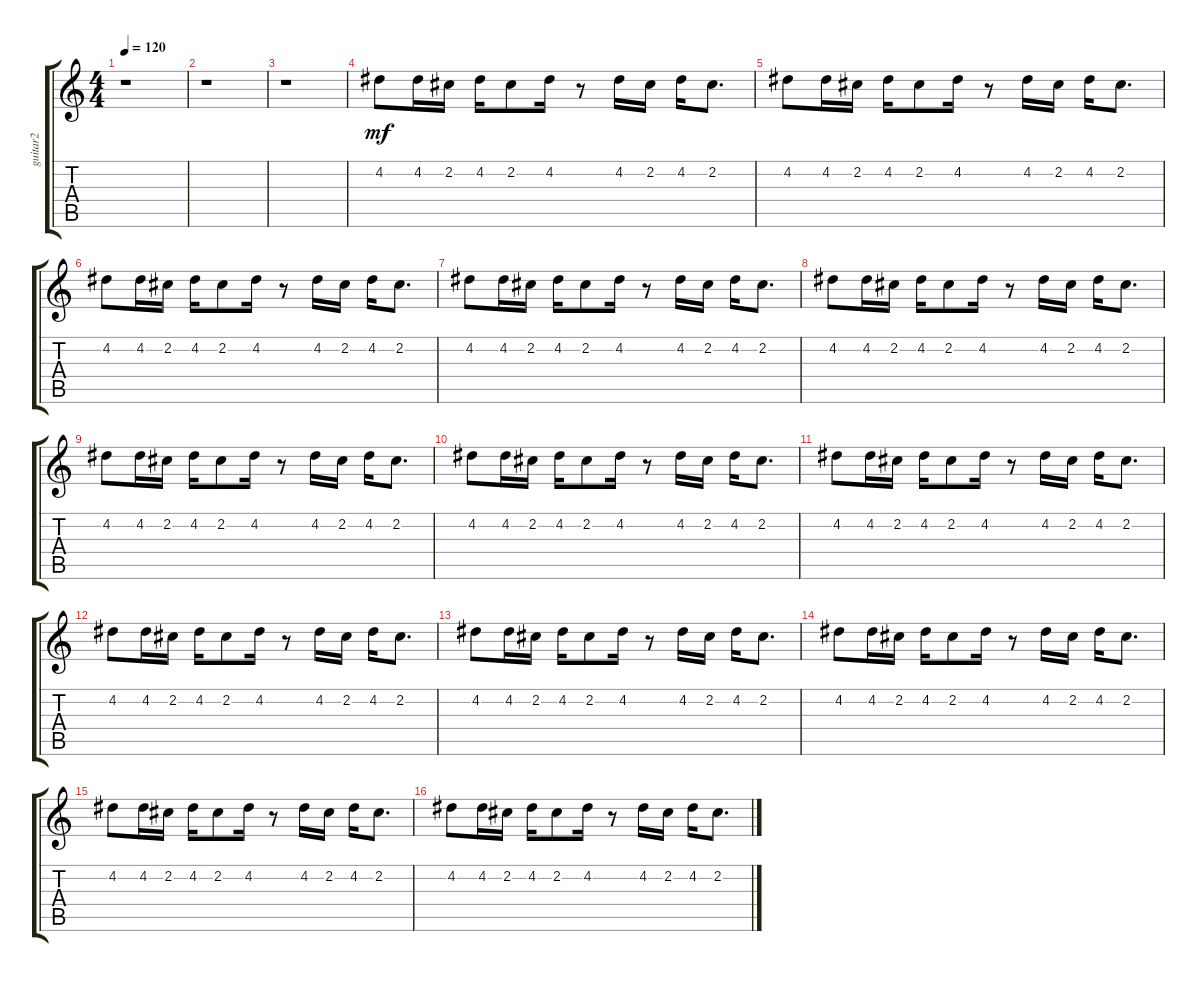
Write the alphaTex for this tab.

\track ("guitar2" "guitar2") {instrument acousticguitarnylon}
\staff {score tabs}
\tuning (E4 B3 G3 D3 A2 E2) {hide}
\ts (4 4)
\tempo 120
\clef g2
\ks c
r.1{dy mf} |
r.1 |
r.1 |
4.2.8 4.2.16 2.2.16 4.2.16 2.2.8 4.2.16 r.8 4.2.16 2.2.16 4.2.16 2.2.8{d} |
4.2.8 4.2.16 2.2.16 4.2.16 2.2.8 4.2.16 r.8 4.2.16 2.2.16 4.2.16 2.2.8{d} |
4.2.8 4.2.16 2.2.16 4.2.16 2.2.8 4.2.16 r.8 4.2.16 2.2.16 4.2.16 2.2.8{d} |
4.2.8 4.2.16 2.2.16 4.2.16 2.2.8 4.2.16 r.8 4.2.16 2.2.16 4.2.16 2.2.8{d} |
4.2.8 4.2.16 2.2.16 4.2.16 2.2.8 4.2.16 r.8 4.2.16 2.2.16 4.2.16 2.2.8{d} |
4.2.8 4.2.16 2.2.16 4.2.16 2.2.8 4.2.16 r.8 4.2.16 2.2.16 4.2.16 2.2.8{d} |
4.2.8 4.2.16 2.2.16 4.2.16 2.2.8 4.2.16 r.8 4.2.16 2.2.16 4.2.16 2.2.8{d} |
4.2.8 4.2.16 2.2.16 4.2.16 2.2.8 4.2.16 r.8 4.2.16 2.2.16 4.2.16 2.2.8{d} |
4.2.8 4.2.16 2.2.16 4.2.16 2.2.8 4.2.16 r.8 4.2.16 2.2.16 4.2.16 2.2.8{d} |
4.2.8 4.2.16 2.2.16 4.2.16 2.2.8 4.2.16 r.8 4.2.16 2.2.16 4.2.16 2.2.8{d} |
4.2.8 4.2.16 2.2.16 4.2.16 2.2.8 4.2.16 r.8 4.2.16 2.2.16 4.2.16 2.2.8{d} |
4.2.8 4.2.16 2.2.16 4.2.16 2.2.8 4.2.16 r.8 4.2.16 2.2.16 4.2.16 2.2.8{d} |
4.2.8 4.2.16 2.2.16 4.2.16 2.2.8 4.2.16 r.8 4.2.16 2.2.16 4.2.16 2.2.8{d}
